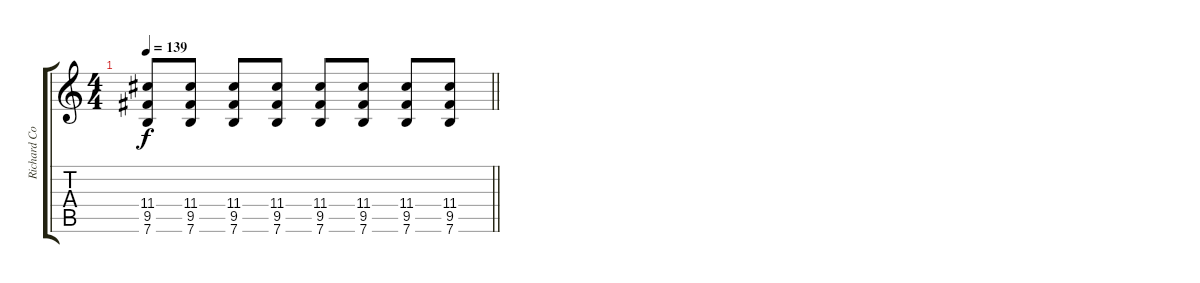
\track ("Richard Coleman (Gtr)" "Richard Co") {instrument overdrivenguitar}
\staff {score tabs}
\tuning (E4 B3 G3 D3 A2 E2) {hide}
\ts (4 4)
\tempo 139
\clef g2
\barLineRight lightlight
\ks c
(11.4 9.5 7.6).8{dy f} (11.4 9.5 7.6).8 (11.4 9.5 7.6).8 (11.4 9.5 7.6).8 (11.4 9.5 7.6).8 (11.4 9.5 7.6).8 (11.4 9.5 7.6).8 (11.4 9.5 7.6).8
